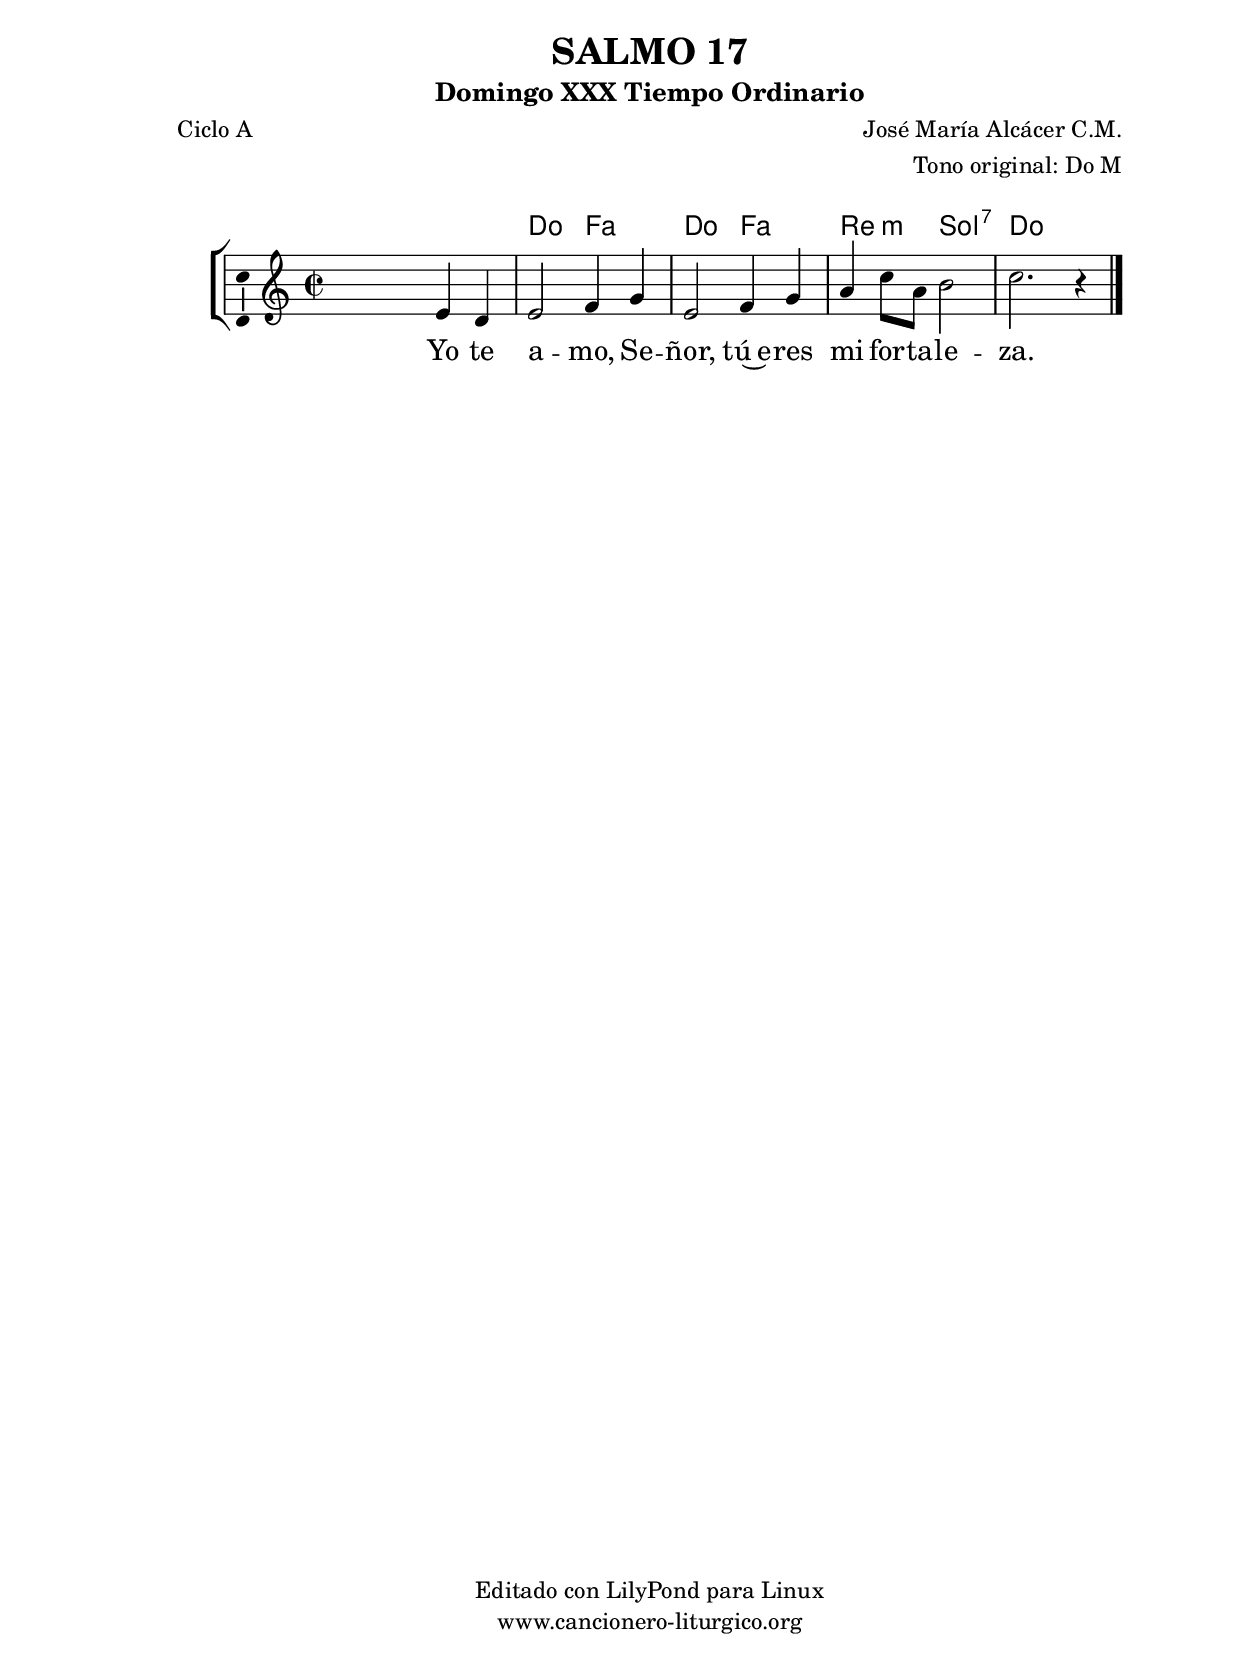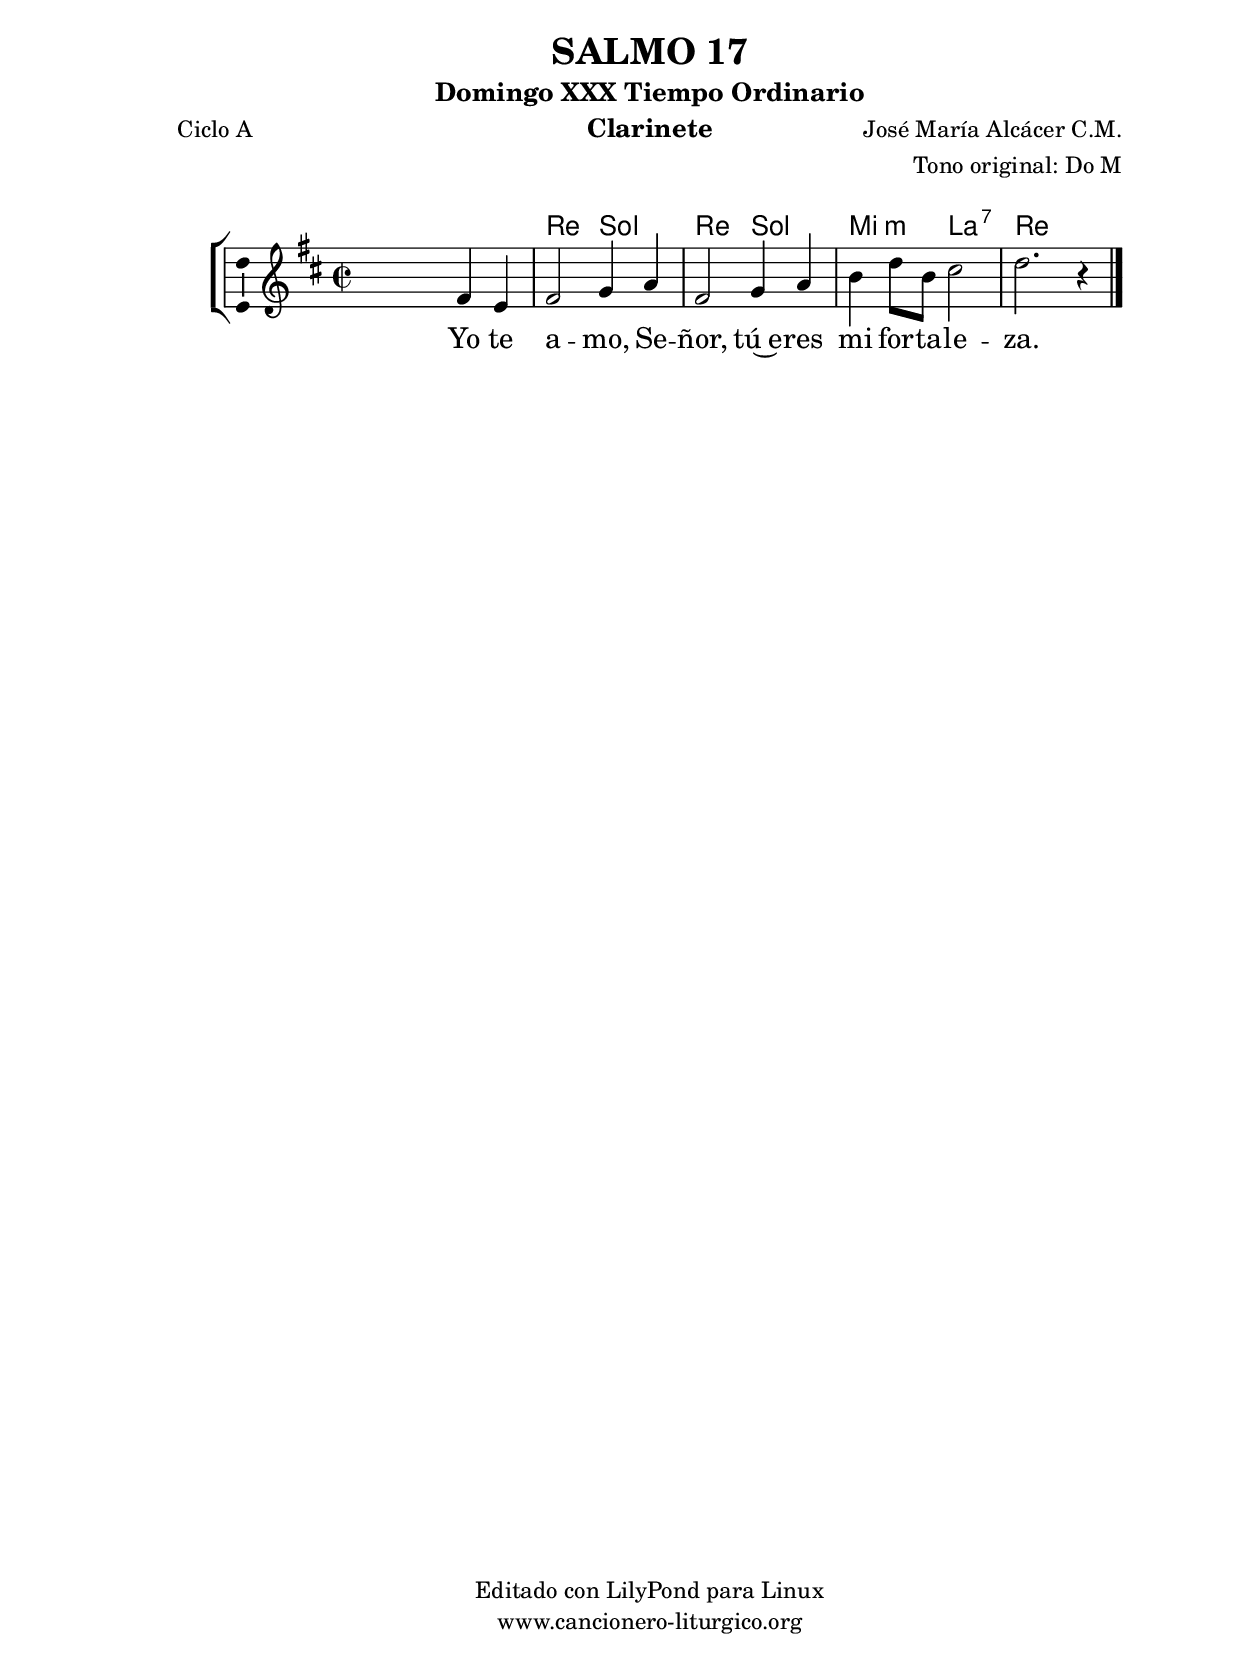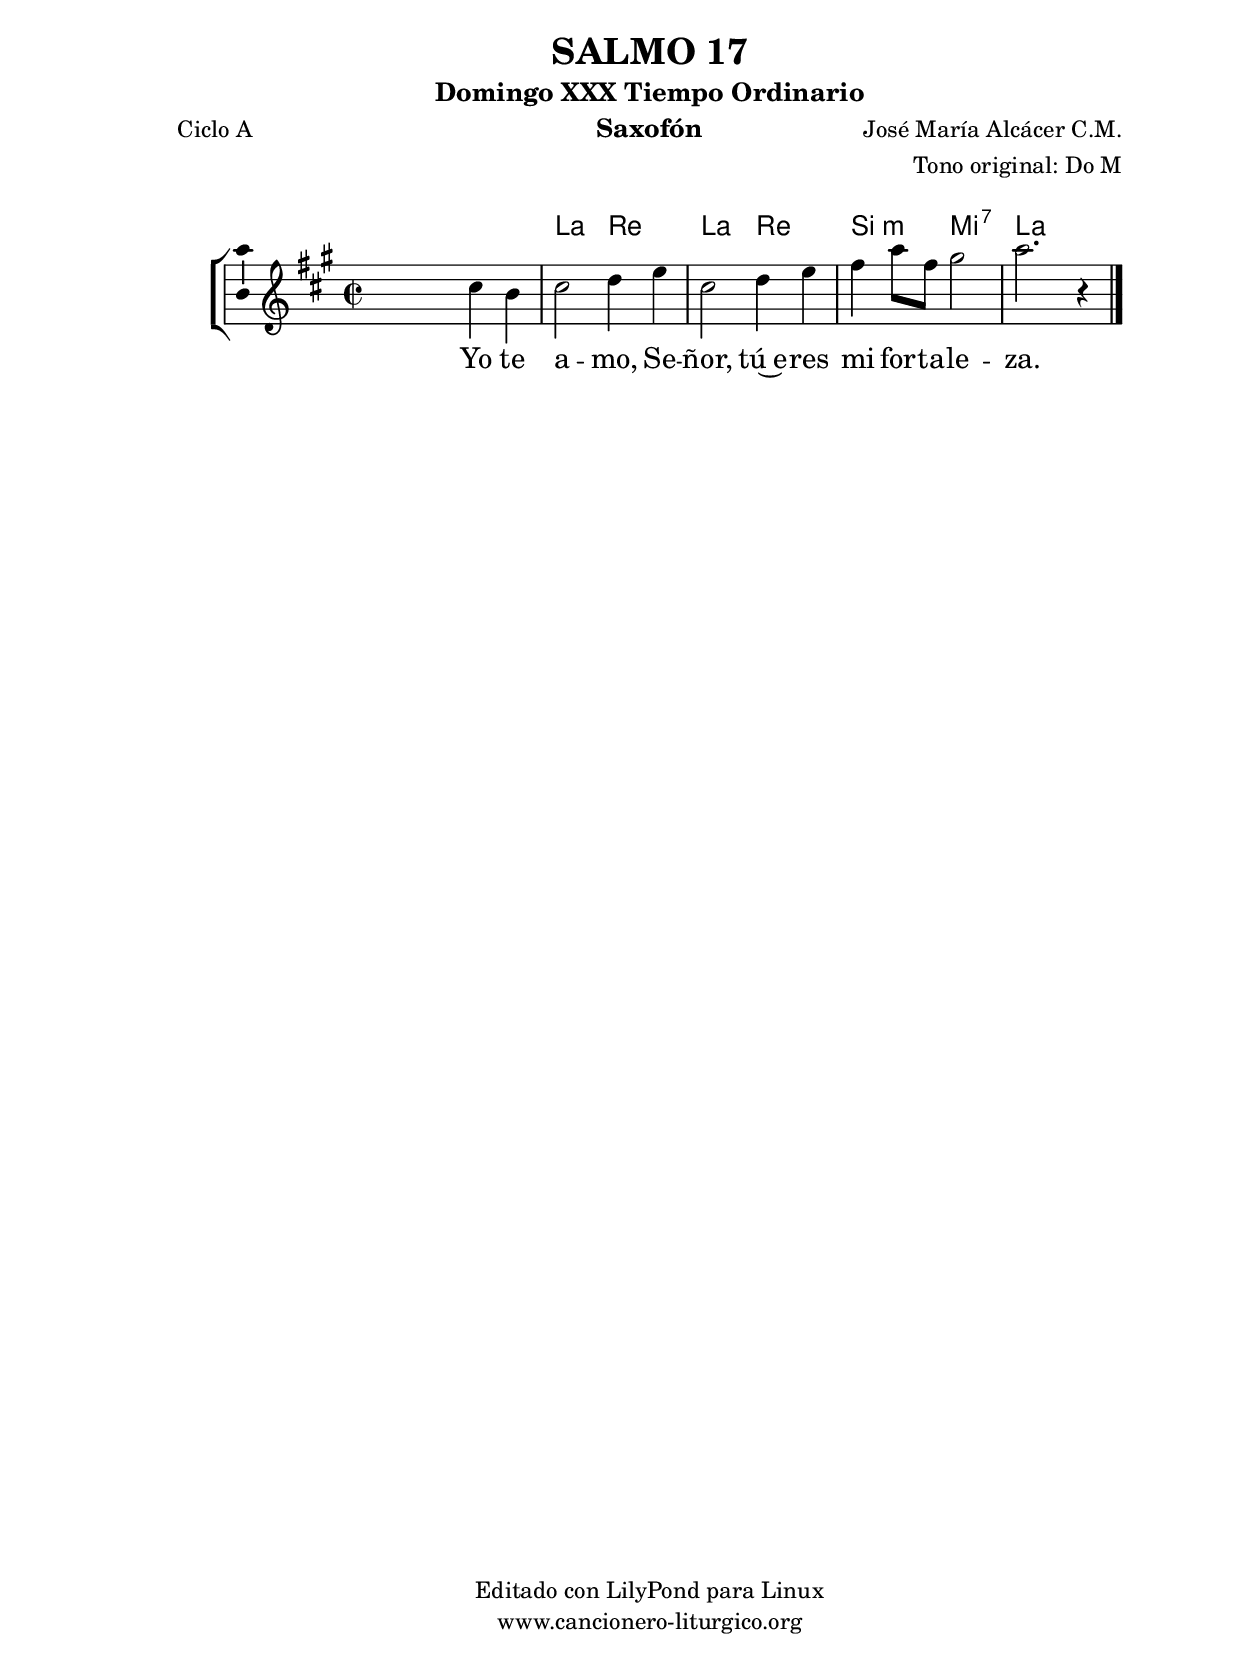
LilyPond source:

%
%para convertir .midi en .wav:
%timidity filename.midi -Ow -o finename.wav
%
%
%Para convertir de .wav a .mp3:
%lame -h -m j filename.wav
%
%
%para escuchar el midi:
%timidity nombrefichero.midi
%


%versión de lilypond para la que se ha escrito esta partitura:
\version "2.16.0"

	%Tamaño papel
	#(set-default-paper-size "a4")
	%Tamaño partitura
	#(set-global-staff-size 20)
	%No responde al pulsar sobre una nota
	#(ly:set-option 'point-and-click #f)

%parámetros del encabezamiento:
\header {
	title = "SALMO 17"
	subtitle = "Domingo XXX Tiempo Ordinario"
	composer = "José María Alcácer C.M."
	poet = "Ciclo A"
	meter = ""
	arranger = "Tono original: Do M"
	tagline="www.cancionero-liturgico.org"
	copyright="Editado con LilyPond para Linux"
	tiempo = "Ordinario"
	usos = "Salmo"
	letra = "Yo te amo, Señor, tú eres mi fortaleza."
	}

%parámetros asociados al papel:
\paper  {
	oddHeaderMarkup = \markup {\fill-line { \on-the-fly #not-first-page \fromproperty #'header:title \on-the-fly #not-first-page \fromproperty #'header:composer }}
	evenHeaderMarkup = \markup {\fill-line { \fromproperty #'header:composer \fromproperty #'header:title }}
	#(set-paper-size "a4")
	print-page-number = ##f
	first-page-number = 1
	print-first-page-number = ##f
%	head-separation = 3.0 \cm
	top-margin = 2.0 \cm
	bottom-margin = 0.5\cm
%%%	bottom-margin = -1.0\cm
	left-margin = 3.0 \cm
	line-width = 16.0 \cm 
	indent = 8\mm
	interscoreline = 2.\mm
	between-system-space = 15\mm
%	para que las partituras no llenen la hoja:
	ragged-bottom = ##t
%	idem para la última hoja:
	ragged-last-bottom = ##f
%	para que las partituras llenen el ancho del papel:
	ragged-last = ##f
	after-title-space = 2.5 \cm
%page-count=1
%system-count=8

	%Flexible Vertical Spacing
%	markup-markup-spacing =
%	#'((basic-distance . 15) (minimum-distance . 15) (padding . 3))
	markup-system-spacing =
	#'((basic-distance . 15) (minimum-distance . 15) (padding . 3))
	system-system-spacing =
	#'((basic-distance . 15) (minimum-distance . 15) (padding . 3))
	score-system-spacing =
	#'((basic-distance . 15) (minimum-distance . 15) (padding . 5))
%	top-system-spacing = % header
%	#'((basic-distance . 8) (minimum-distance . 0) (padding . 3))
%	top-markup-spacing =
%	#'((basic-distance . 20) (minimum-distance . 20) (padding . 3))
	last-bottom-spacing = % footer
	#'((basic-distance . 5) (minimum-distance . 5) (padding . 3))
%	score-markup-spacing =
%	#'((basic-distance . 16) (minimum-distance . 13) (padding . 3))

	}


%parámetros que afectan a toda la partitura:
global =  {
	%clave de sol (G):
	\clef G
	%armadura:
%	\transpose ees f
	\key c \major
	\tempo 2=66
	\set Score.tempoHideNote = ##t
	}


acordes = {
	\italianChords
	\chordmode {
%	\transpose ees f
{

s1
c2 f c f d:m g:7 c1

	}
	}
}

melodia = 
%	\transpose ees f
{
	\relative c'{
	\time 2/2

s2 e4 d
e2 f4 g
e2 f4 g
a4 c8 a b2
c2. r4

	\bar "|."
	}
	}


texto = \lyricmode {
Yo te a -- mo, Se -- ñor, tú~e -- res mi for -- ta -- le -- za.
	}


acordesStaff = \context ChordNames = acordesStaff <<
	\set chordChanges = ##t
	\acordes
	>>


vozStaff = \context Voice = vozStaff
\with {\consists "Ambitus_engraver"}
<<
%	\set Staff.instrumentName = ""
%	\set Staff.shortInstrumentName = ""
%	\set Staff.midiInstrument = #"clarinet"
%	\set Staff.midiInstrument = #"cello"
%	\set Staff.midiInstrument = #"flute"
	\set Staff.midiInstrument = #"electric guitar (jazz)"
%	\set Staff.midiInstrument = #"english horn"
%	\set Staff.midiInstrument = #"violin"
%	\set Staff.midiInstrument = #"glockenspiel"
	\set Staff.midiMinimumVolume = #0.7
	\set Staff.midiMaximumVolume = #0.9
	\global
	\melodia
	>>


textoStaff = \context Lyrics = textoStaff <<
	\lyricsto vozStaff \texto
	>>

\book {
	\score {
		\context ChoirStaff {
			\override StaffGroup.SystemStartBracket #'collapse-height = #1
			\override Score.SystemStartBar #'collapse-height = #1
			<<
			\acordesStaff
			\vozStaff
			\textoStaff
			>>
			}
		\layout {
	    		\context {
				\Lyrics
				\override LyricText #'font-size = #2
				}
	   		 \context {
				\Score
				%fontSize = #3
				\override StaffSymbol #'staff-space = #(magstep +3)
				%\override Beam #'thickness = #0.55
				%\override SpacingSpanner #'spacing-increment = #1.0
				%\override Slur #'height-limit = #1.5
				}
			}
		}
	\score {
		\unfoldRepeats
		\context ChoirStaff {
			<<
			\acordesStaff
			\vozStaff
			>>
			}
		\midi {
	  		\context {
	  			\Score
				tempoWholesPerMinute = #(ly:make-moment 70 4)
				}
			}
		}
	}

%Partitura para clarinete
#(define output-suffix "C")
\book {
	\header{
		instrument = "Clarinete"
		}
	\score {
		\context ChoirStaff {
			\override StaffGroup.SystemStartBracket #'collapse-height = #1
			\override Score.SystemStartBar #'collapse-height = #1
\transpose c d
			<<
			\acordesStaff
			\vozStaff
			\textoStaff
			>>
			}
		\layout {
	    		\context {
				\Lyrics
				\override LyricText #'font-size = #2
				}
	   		 \context {
				\Score
				%fontSize = #3
				\override StaffSymbol #'staff-space = #(magstep +3)
				%\override Beam #'thickness = #0.55
				%\override SpacingSpanner #'spacing-increment = #1.0
				%\override Slur #'height-limit = #1.5
				}
			}
		}
	}

%Partitura para saxofón
#(define output-suffix "S")
\book {
	\header{
		instrument = "Saxofón"
		}
	\score {
		\context ChoirStaff {
			\override StaffGroup.SystemStartBracket #'collapse-height = #1
			\override Score.SystemStartBar #'collapse-height = #1
\transpose c a
			<<
			\acordesStaff
			\vozStaff
			\textoStaff
			>>
			}
		\layout {
	    		\context {
				\Lyrics
				\override LyricText #'font-size = #2
				}
	   		 \context {
				\Score
				%fontSize = #3
				\override StaffSymbol #'staff-space = #(magstep +3)
				%\override Beam #'thickness = #0.55
				%\override SpacingSpanner #'spacing-increment = #1.0
				%\override Slur #'height-limit = #1.5
				}
			}
		}
	}

